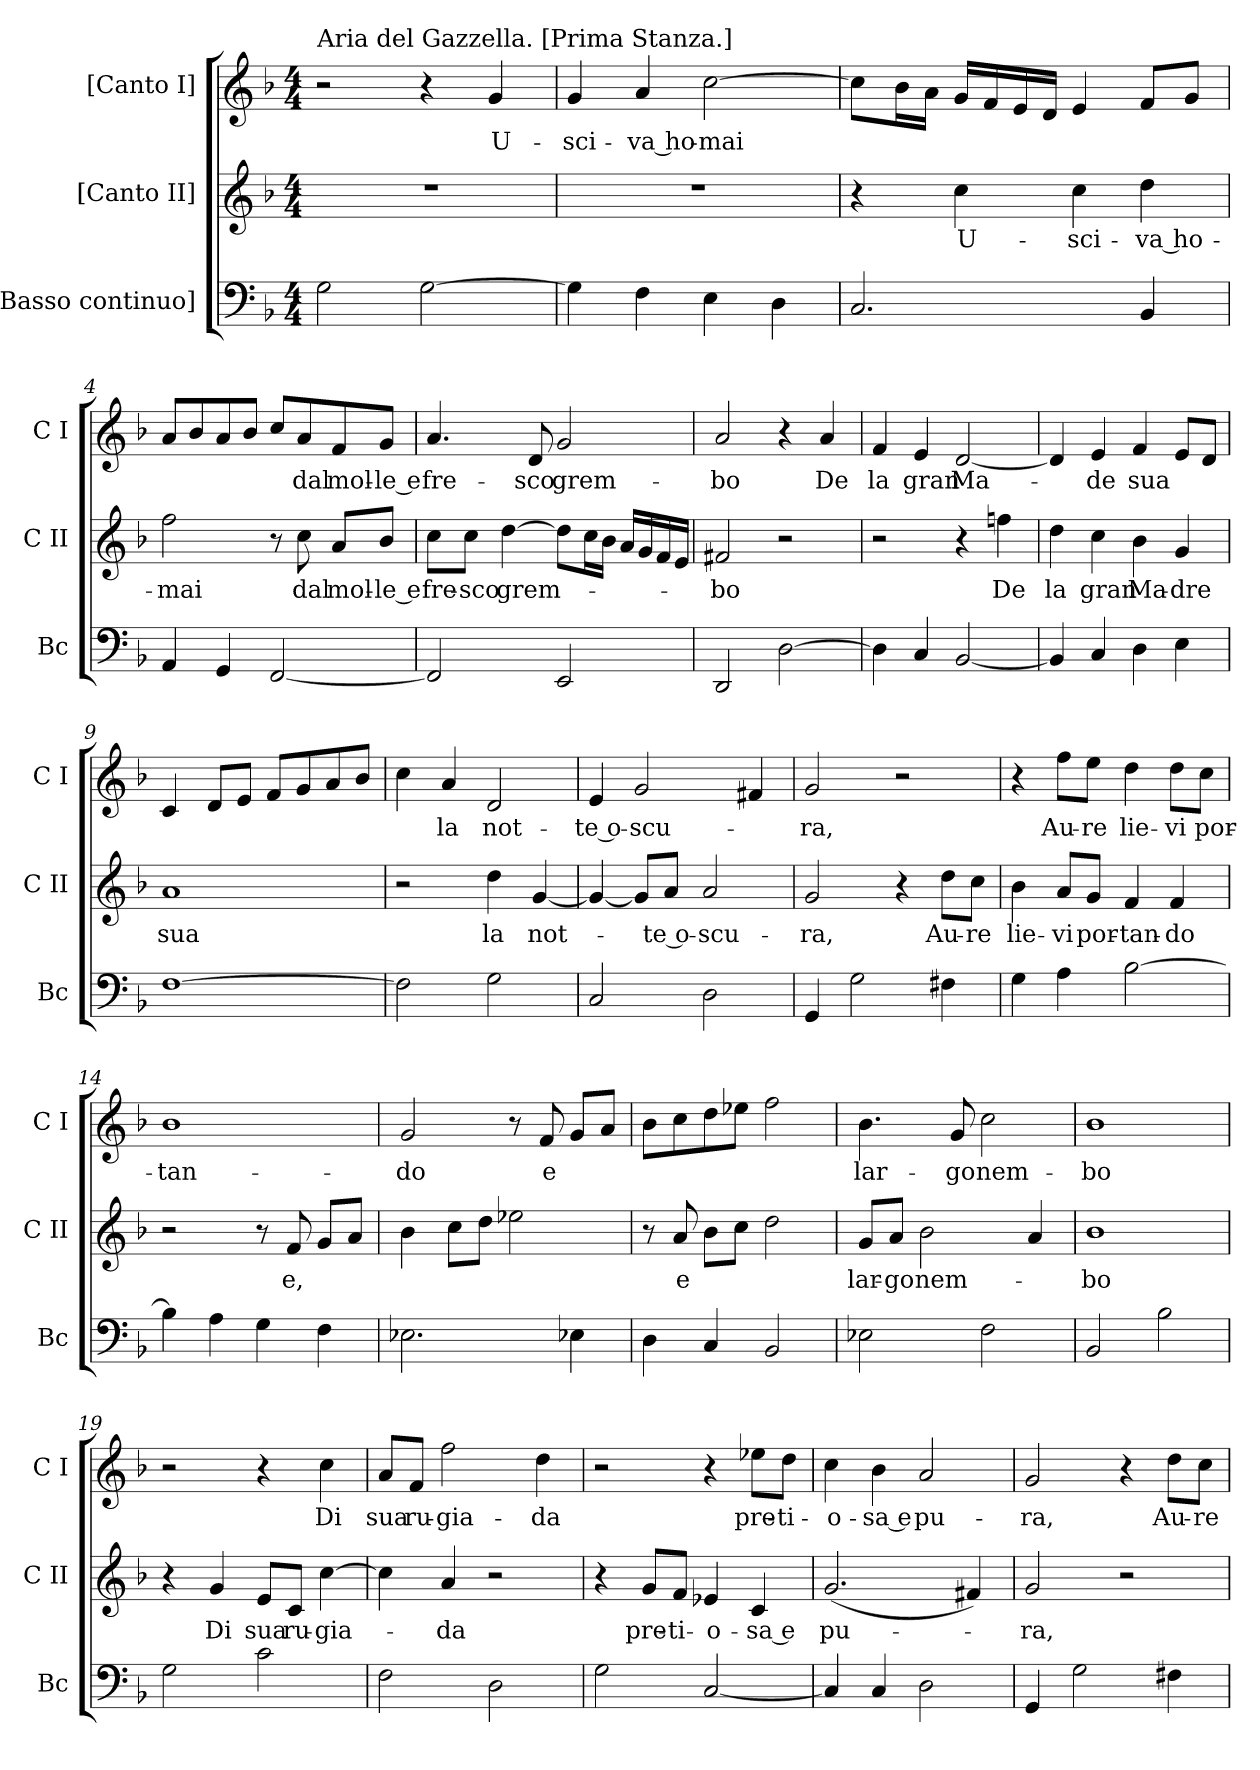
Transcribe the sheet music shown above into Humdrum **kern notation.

**kern	**kern	**text	**kern	**text
*part3	*part2	*part2	*part1	*part1
*staff3	*staff2	*staff2	*staff1	*staff1
*I"[Basso continuo]	*I"[Canto II]	*	*I"[Canto I]	*
*I'Bc	*I'C II	*	*I'C I	*
*clefF4	*clefG2	*	*clefG2	*
*k[b-]	*k[b-]	*	*k[b-]	*
*F:	*F:	*	*F:	*
*M4/4	*M4/4	*	*M4/4	*
=1	=1	=1	=1	=1
!	!	!	!LO:TX:a:t=Aria del Gazzella. [Prima Stanza.]	!
2G	1r	.	2r	.
[2G	.	.	4r	.
.	.	.	4g	U-
=2	=2	=2	=2	=2
4G]	1r	.	4g	-sci-
4F	.	.	4a	-va ho-
4E	.	.	[2cc	-mai
4D	.	.	.	.
=3	=3	=3	=3	=3
2.C	4r	.	8ccL]	.
.	.	.	16b-L	.
.	.	.	16aJJ	.
.	4cc	U-	16gLL	.
.	.	.	16f	.
.	.	.	16e	.
.	.	.	16dJJ	.
.	4cc	-sci-	4e	.
4BB-	4dd	-va ho-	8fL	.
.	.	.	8gJ	.
=4	=4	=4	=4	=4
4AA	2ff	-mai	8aL	.
.	.	.	8b-	.
4GG	.	.	8a	.
.	.	.	8b-J	.
[2FF	8r	.	8ccL	.
.	8cc	dal	8a	dal
.	8aL	mol-	8f	mol-
.	8b-J	-le e	8gJ	-le e
=5	=5	=5	=5	=5
2FF]	8ccL	fre-	4.a	fre-
.	8ccJ	-sco	.	.
.	[4dd	grem-	.	.
.	.	.	8d	-sco
2EE	8ddL]	.	2g	grem-
.	16ccL	.	.	.
.	16b-JJ	.	.	.
.	16aLL	.	.	.
.	16g	.	.	.
.	16f	.	.	.
.	16eJJ	.	.	.
=6	=6	=6	=6	=6
2DD	2f#X	-bo	2a	-bo
[2D	2r	.	4r	.
.	.	.	4a	De
=7	=7	=7	=7	=7
4D]	2r	.	4f	la
4C	.	.	4e	gran
[2BB-	4r	.	[2d	Ma-
.	4ffn	De	.	.
=8	=8	=8	=8	=8
4BB-]	4dd	la	4d]	.
4C	4cc	gran	4e	-de
4D	4b-	Ma-	4f	sua
4E	4g	-dre	8eL	.
.	.	.	8dJ	.
=9	=9	=9	=9	=9
[1F	1a	sua	4c	.
.	.	.	8dL	.
.	.	.	8eJ	.
.	.	.	8fL	.
.	.	.	8g	.
.	.	.	8a	.
.	.	.	8b-J	.
=10	=10	=10	=10	=10
2F]	2r	.	4cc	.
.	.	.	4a	la
2G	4dd	la	2d	not-
.	[4g	not-	.	.
=11	=11	=11	=11	=11
2C	4g_	.	4e	-te o-
.	8gL]	.	2g	-scu-
.	8aJ	-te o-	.	.
2D	2a	-scu-	.	.
.	.	.	4f#X	.
=12	=12	=12	=12	=12
4GG	2g	-ra,	2g	-ra,
2G	.	.	.	.
.	4r	.	2r	.
4F#X	8ddL	Au-	.	.
.	8ccJ	-re	.	.
=13	=13	=13	=13	=13
4G	4b-	lie-	4r	.
4A	8aL	-vi	8ffL	Au-
.	8gJ	por-	8eeJ	-re
[2B-	4f	-tan-	4dd	lie-
.	4f	-do	8ddL	-vi
.	.	.	8ccJ	por-
=14	=14	=14	=14	=14
4B-]	2r	.	1b-	-tan-
4A	.	.	.	.
4G	8r	.	.	.
.	8f	e,	.	.
4F	8gL	.	.	.
.	8aJ	.	.	.
=15	=15	=15	=15	=15
2.E-X	4b-	.	2g	-do
.	8ccL	.	.	.
.	8ddJ	.	.	.
.	2ee-X	.	8r	.
.	.	.	8f	e
4E-X	.	.	8gL	.
.	.	.	8aJ	.
=16	=16	=16	=16	=16
4D	8r	.	8b-L	.
.	8a	e	8cc	.
4C	8b-L	.	8dd	.
.	8ccJ	.	8ee-XJ	.
2BB-	2dd	.	2ff	.
=17	=17	=17	=17	=17
2E-X	8gL	lar-	4.b-	lar-
.	8aJ	-go	.	.
.	2b-	nem-	.	.
.	.	.	8g	-go
2F	.	.	2cc	nem-
.	4a	.	.	.
=18	=18	=18	=18	=18
2BB-	1b-	-bo	1b-	-bo
2B-	.	.	.	.
=19	=19	=19	=19	=19
2G	4r	.	2r	.
.	4g	Di	.	.
2c	8eL	sua	4r	.
.	8cJ	ru-	.	.
.	[4cc	-gia-	4cc	Di
=20	=20	=20	=20	=20
2F	4cc]	.	8aL	sua
.	.	.	8fJ	ru-
.	4a	-da	2ff	-gia-
2D	2r	.	.	.
.	.	.	4dd	-da
=21	=21	=21	=21	=21
2G	4r	.	2r	.
.	8gL	pre-	.	.
.	8fJ	-ti-	.	.
[2C	4e-X	-o-	4r	.
.	4c	-sa e	8ee-XL	pre-
.	.	.	8ddJ	-ti-
=22	=22	=22	=22	=22
4C]	(2.g	pu-	4cc	-o-
4C	.	.	4b-	-sa e
2D	.	.	2a	pu-
.	4f#X)	.	.	.
=23	=23	=23	=23	=23
4GG	2g	-ra,	2g	-ra,
2G	.	.	.	.
.	2r	.	4r	.
4F#X	.	.	8ddL	Au-
.	.	.	8ccJ	-re
=	=	=	=	=
*-	*-	*-	*-	*-
